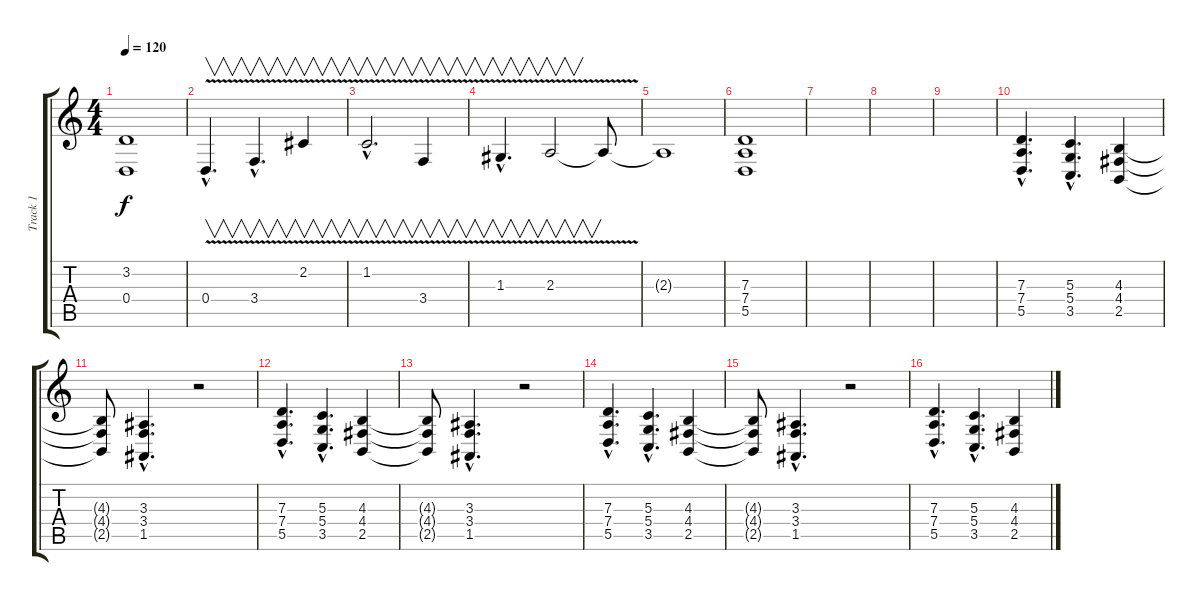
\track ("Track 1" "Track 1") {instrument pad3polysynth}
\staff {score tabs}
\tuning (E4 B3 G3 D3 A2 E2) {hide}
\ts (4 4)
\tempo 120
\clef g2
\ks c
(3.2{t} 0.4{t}).1{dy f} |
0.4{v hac}.4{v d} 3.4{v hac}.4{v d} 2.2{v}.4{v} |
1.2{v hac}.2{v d} 3.4{v}.4{v} |
1.3{v hac}.4{v d} 2.3{v}.2{v} 2.3{t}.8 |
2.3{t}.1 |
(7.3 7.4 5.5).1{instrument orchestrahit} |
|
|
|
(7.3{hac} 7.4{hac} 5.5{hac}).4{d instrument overdrivenguitar} (5.3{hac} 5.4{hac} 3.5{hac}).4{d} (4.3 4.4 2.5).4 |
(4.3{t} 4.4{t} 2.5{t}).8 (3.3{hac} 3.4{hac} 1.5{hac}).4{d} r.2 |
(7.3{hac} 7.4{hac} 5.5{hac}).4{d} (5.3{hac} 5.4{hac} 3.5{hac}).4{d} (4.3 4.4 2.5).4 |
(4.3{t} 4.4{t} 2.5{t}).8 (3.3{hac} 3.4{hac} 1.5{hac}).4{d} r.2 |
(7.3{hac} 7.4{hac} 5.5{hac}).4{d} (5.3{hac} 5.4{hac} 3.5{hac}).4{d} (4.3 4.4 2.5).4 |
(4.3{t} 4.4{t} 2.5{t}).8 (3.3{hac} 3.4{hac} 1.5{hac}).4{d} r.2 |
(7.3{hac} 7.4{hac} 5.5{hac}).4{d} (5.3{hac} 5.4{hac} 3.5{hac}).4{d} (4.3 4.4 2.5).4
